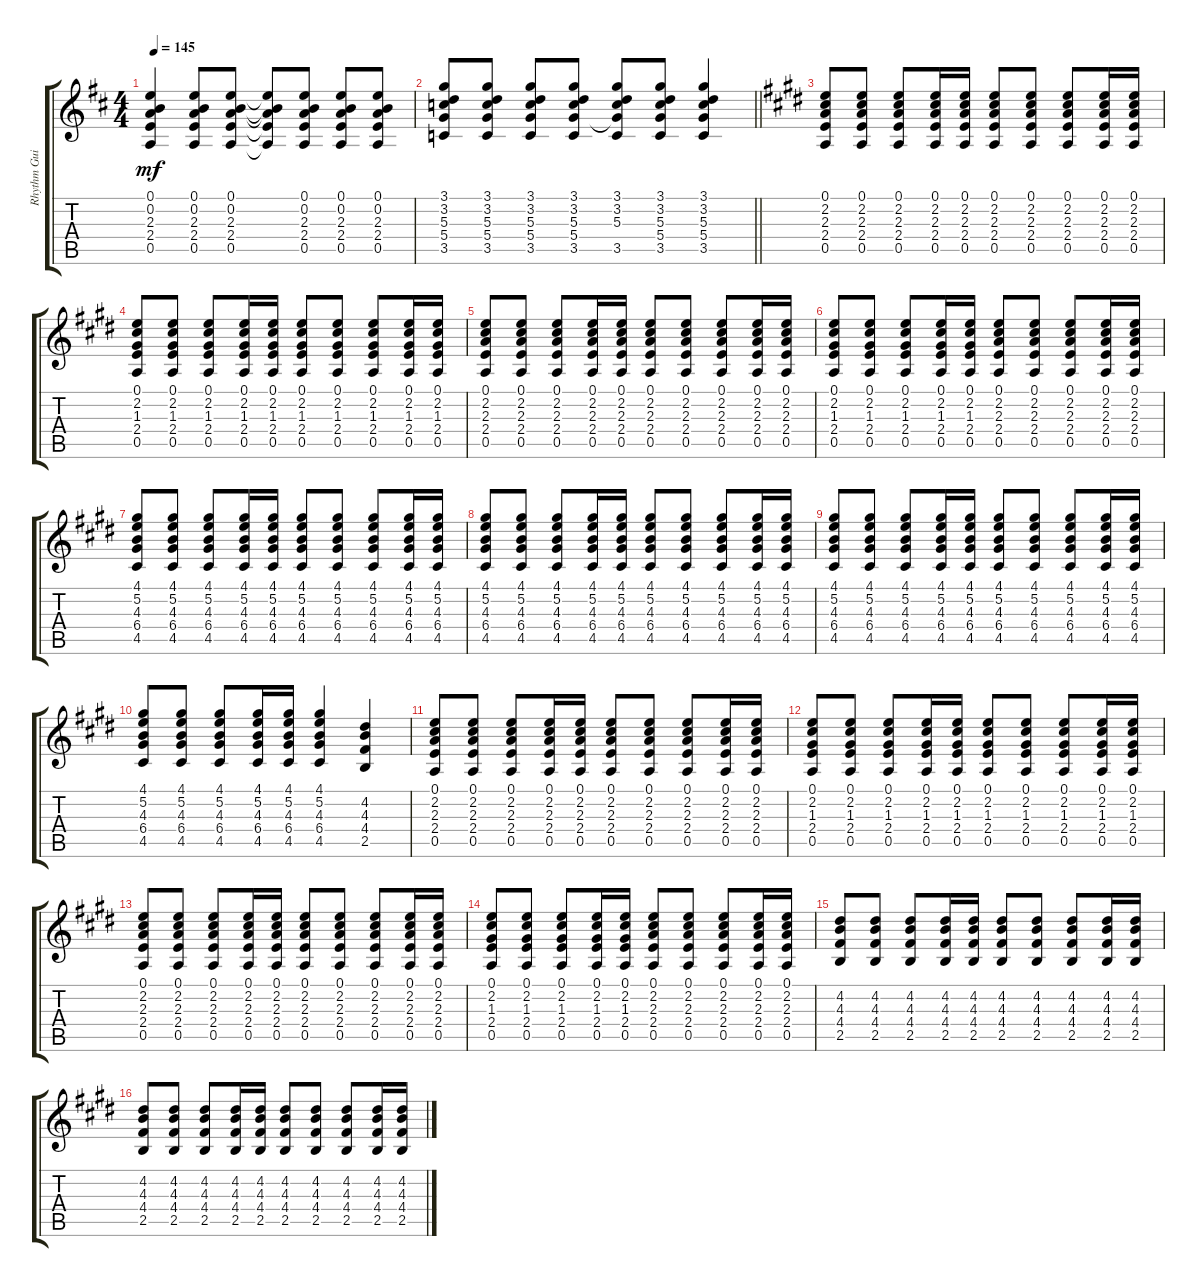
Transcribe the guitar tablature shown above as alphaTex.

\track ("Rhythm Guitar" "Rhythm Gui") {instrument electricguitarclean}
\staff {score tabs}
\tuning (E4 B3 G3 D3 A2 E2) {hide}
\ts (4 4)
\tempo 145
\clef g2
\ks d
(0.1 0.2 2.3 2.4 0.5).4{dy mf} (0.1 0.2 2.3 2.4 0.5).8 (0.1 0.2 2.3 2.4 0.5).8 (0.1{t} 0.2{t} 2.3{t} 2.4{t} 0.5{t}).8 (0.1 0.2 2.3 2.4 0.5).8 (0.1 0.2 2.3 2.4 0.5).8 (0.1 0.2 2.3 2.4 0.5).8 |
\barLineRight lightlight
(3.1 3.2 5.3 5.4 3.5).8 (3.1 3.2 5.3 5.4 3.5).8 (3.1 3.2 5.3 5.4 3.5).8 (3.1 3.2 5.3 5.4 3.5).8 (3.1 3.2 5.3 5.4{t} 3.5).8 (3.1 3.2 5.3 5.4 3.5).8 (3.1 3.2 5.3 5.4 3.5).4 |
\ks e
(0.1 2.2 2.3 2.4 0.5).8 (0.1 2.2 2.3 2.4 0.5).8 (0.1 2.2 2.3 2.4 0.5).8 (0.1 2.2 2.3 2.4 0.5).16 (0.1 2.2 2.3 2.4 0.5).16 (0.1 2.2 2.3 2.4 0.5).8 (0.1 2.2 2.3 2.4 0.5).8 (0.1 2.2 2.3 2.4 0.5).8 (0.1 2.2 2.3 2.4 0.5).16 (0.1 2.2 2.3 2.4 0.5).16 |
(0.1 2.2 1.3 2.4 0.5).8 (0.1 2.2 1.3 2.4 0.5).8 (0.1 2.2 1.3 2.4 0.5).8 (0.1 2.2 1.3 2.4 0.5).16 (0.1 2.2 1.3 2.4 0.5).16 (0.1 2.2 1.3 2.4 0.5).8 (0.1 2.2 1.3 2.4 0.5).8 (0.1 2.2 1.3 2.4 0.5).8 (0.1 2.2 1.3 2.4 0.5).16 (0.1 2.2 1.3 2.4 0.5).16 |
(0.1 2.2 2.3 2.4 0.5).8 (0.1 2.2 2.3 2.4 0.5).8 (0.1 2.2 2.3 2.4 0.5).8 (0.1 2.2 2.3 2.4 0.5).16 (0.1 2.2 2.3 2.4 0.5).16 (0.1 2.2 2.3 2.4 0.5).8 (0.1 2.2 2.3 2.4 0.5).8 (0.1 2.2 2.3 2.4 0.5).8 (0.1 2.2 2.3 2.4 0.5).16 (0.1 2.2 2.3 2.4 0.5).16 |
(0.1 2.2 1.3 2.4 0.5).8 (0.1 2.2 1.3 2.4 0.5).8 (0.1 2.2 1.3 2.4 0.5).8 (0.1 2.2 1.3 2.4 0.5).16 (0.1 2.2 1.3 2.4 0.5).16 (0.1 2.2 2.3 2.4 0.5).8 (0.1 2.2 2.3 2.4 0.5).8 (0.1 2.2 2.3 2.4 0.5).8 (0.1 2.2 2.3 2.4 0.5).16 (0.1 2.2 2.3 2.4 0.5).16 |
(4.1 5.2 4.3 6.4 4.5).8 (4.1 5.2 4.3 6.4 4.5).8 (4.1 5.2 4.3 6.4 4.5).8 (4.1 5.2 4.3 6.4 4.5).16 (4.1 5.2 4.3 6.4 4.5).16 (4.1 5.2 4.3 6.4 4.5).8 (4.1 5.2 4.3 6.4 4.5).8 (4.1 5.2 4.3 6.4 4.5).8 (4.1 5.2 4.3 6.4 4.5).16 (4.1 5.2 4.3 6.4 4.5).16 |
(4.1 5.2 4.3 6.4 4.5).8 (4.1 5.2 4.3 6.4 4.5).8 (4.1 5.2 4.3 6.4 4.5).8 (4.1 5.2 4.3 6.4 4.5).16 (4.1 5.2 4.3 6.4 4.5).16 (4.1 5.2 4.3 6.4 4.5).8 (4.1 5.2 4.3 6.4 4.5).8 (4.1 5.2 4.3 6.4 4.5).8 (4.1 5.2 4.3 6.4 4.5).16 (4.1 5.2 4.3 6.4 4.5).16 |
(4.1 5.2 4.3 6.4 4.5).8 (4.1 5.2 4.3 6.4 4.5).8 (4.1 5.2 4.3 6.4 4.5).8 (4.1 5.2 4.3 6.4 4.5).16 (4.1 5.2 4.3 6.4 4.5).16 (4.1 5.2 4.3 6.4 4.5).8 (4.1 5.2 4.3 6.4 4.5).8 (4.1 5.2 4.3 6.4 4.5).8 (4.1 5.2 4.3 6.4 4.5).16 (4.1 5.2 4.3 6.4 4.5).16 |
(4.1 5.2 4.3 6.4 4.5).8 (4.1 5.2 4.3 6.4 4.5).8 (4.1 5.2 4.3 6.4 4.5).8 (4.1 5.2 4.3 6.4 4.5).16 (4.1 5.2 4.3 6.4 4.5).16 (4.1 5.2 4.3 6.4 4.5).4 (4.2 4.3 4.4 2.5).4 |
(0.1 2.2 2.3 2.4 0.5).8 (0.1 2.2 2.3 2.4 0.5).8 (0.1 2.2 2.3 2.4 0.5).8 (0.1 2.2 2.3 2.4 0.5).16 (0.1 2.2 2.3 2.4 0.5).16 (0.1 2.2 2.3 2.4 0.5).8 (0.1 2.2 2.3 2.4 0.5).8 (0.1 2.2 2.3 2.4 0.5).8 (0.1 2.2 2.3 2.4 0.5).16 (0.1 2.2 2.3 2.4 0.5).16 |
(0.1 2.2 1.3 2.4 0.5).8 (0.1 2.2 1.3 2.4 0.5).8 (0.1 2.2 1.3 2.4 0.5).8 (0.1 2.2 1.3 2.4 0.5).16 (0.1 2.2 1.3 2.4 0.5).16 (0.1 2.2 1.3 2.4 0.5).8 (0.1 2.2 1.3 2.4 0.5).8 (0.1 2.2 1.3 2.4 0.5).8 (0.1 2.2 1.3 2.4 0.5).16 (0.1 2.2 1.3 2.4 0.5).16 |
(0.1 2.2 2.3 2.4 0.5).8 (0.1 2.2 2.3 2.4 0.5).8 (0.1 2.2 2.3 2.4 0.5).8 (0.1 2.2 2.3 2.4 0.5).16 (0.1 2.2 2.3 2.4 0.5).16 (0.1 2.2 2.3 2.4 0.5).8 (0.1 2.2 2.3 2.4 0.5).8 (0.1 2.2 2.3 2.4 0.5).8 (0.1 2.2 2.3 2.4 0.5).16 (0.1 2.2 2.3 2.4 0.5).16 |
(0.1 2.2 1.3 2.4 0.5).8 (0.1 2.2 1.3 2.4 0.5).8 (0.1 2.2 1.3 2.4 0.5).8 (0.1 2.2 1.3 2.4 0.5).16 (0.1 2.2 1.3 2.4 0.5).16 (0.1 2.2 2.3 2.4 0.5).8 (0.1 2.2 2.3 2.4 0.5).8 (0.1 2.2 2.3 2.4 0.5).8 (0.1 2.2 2.3 2.4 0.5).16 (0.1 2.2 2.3 2.4 0.5).16 |
(4.2 4.3 4.4 2.5).8 (4.2 4.3 4.4 2.5).8 (4.2 4.3 4.4 2.5).8 (4.2 4.3 4.4 2.5).16 (4.2 4.3 4.4 2.5).16 (4.2 4.3 4.4 2.5).8 (4.2 4.3 4.4 2.5).8 (4.2 4.3 4.4 2.5).8 (4.2 4.3 4.4 2.5).16 (4.2 4.3 4.4 2.5).16 |
(4.2 4.3 4.4 2.5).8 (4.2 4.3 4.4 2.5).8 (4.2 4.3 4.4 2.5).8 (4.2 4.3 4.4 2.5).16 (4.2 4.3 4.4 2.5).16 (4.2 4.3 4.4 2.5).8 (4.2 4.3 4.4 2.5).8 (4.2 4.3 4.4 2.5).8 (4.2 4.3 4.4 2.5).16 (4.2 4.3 4.4 2.5).16
